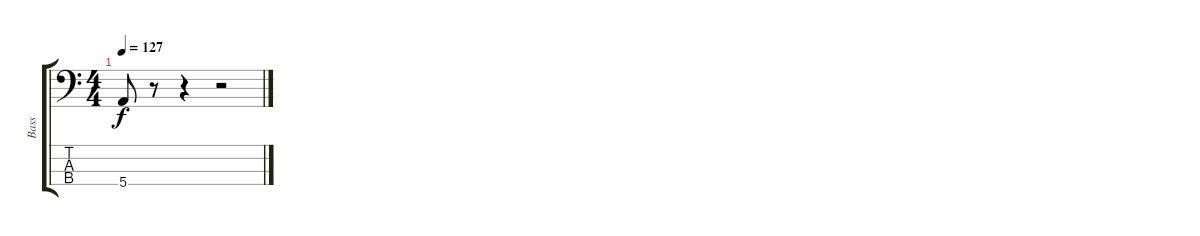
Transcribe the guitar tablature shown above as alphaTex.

\track ("Bass" "Bass") {instrument electricbassfinger}
\staff {score tabs}
\tuning (G2 D2 A1 E1) {hide}
\ts (4 4)
\tempo 127
\clef f4
\ks c
5.4.8{dy f volume 0} r.8 r.4 r.2
